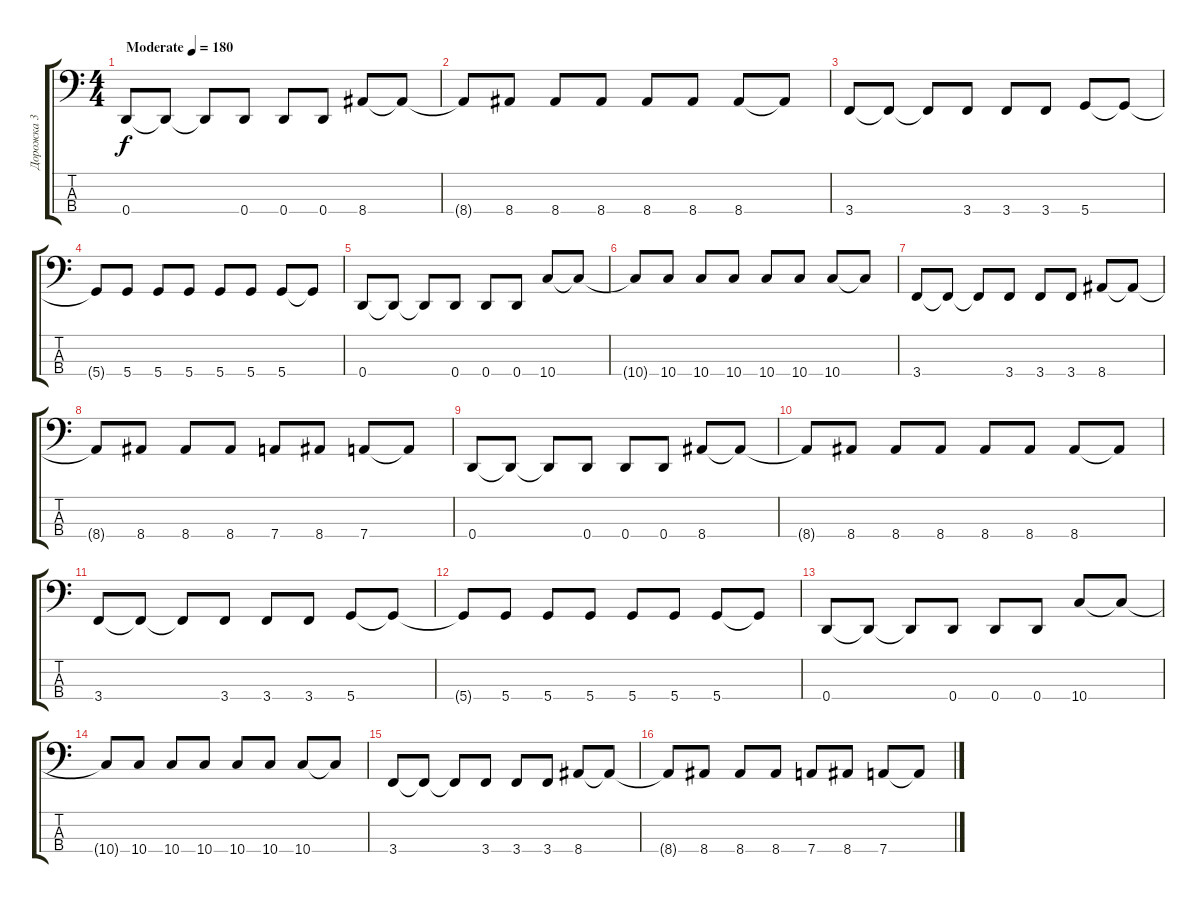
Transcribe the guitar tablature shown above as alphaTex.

\track ("Дорожка 3" "Дорожка 3") {instrument electricbassfinger}
\staff {score tabs}
\tuning (G2 D2 A1 D1) {hide}
\ts (4 4)
\tempo (180 "Moderate")
\clef f4
\ks c
0.4.8{dy f instrument electricbassfinger} 0.4{t}.8 0.4{t}.8 0.4.8 0.4.8 0.4.8 8.4.8 8.4{t}.8 |
8.4{t}.8 8.4.8 8.4.8 8.4.8 8.4.8 8.4.8 8.4.8 8.4{t}.8 |
3.4.8 3.4{t}.8 3.4{t}.8 3.4.8 3.4.8 3.4.8 5.4.8 5.4{t}.8 |
5.4{t}.8 5.4.8 5.4.8 5.4.8 5.4.8 5.4.8 5.4.8 5.4{t}.8 |
0.4.8 0.4{t}.8 0.4{t}.8 0.4.8 0.4.8 0.4.8 10.4.8 10.4{t}.8 |
10.4{t}.8 10.4.8 10.4.8 10.4.8 10.4.8 10.4.8 10.4.8 10.4{t}.8 |
3.4.8 3.4{t}.8 3.4{t}.8 3.4.8 3.4.8 3.4.8 8.4.8 8.4{t}.8 |
8.4{t}.8 8.4.8 8.4.8 8.4.8 7.4.8 8.4.8 7.4.8 7.4{t}.8 |
0.4.8 0.4{t}.8 0.4{t}.8 0.4.8 0.4.8 0.4.8 8.4.8 8.4{t}.8 |
8.4{t}.8 8.4.8 8.4.8 8.4.8 8.4.8 8.4.8 8.4.8 8.4{t}.8 |
3.4.8 3.4{t}.8 3.4{t}.8 3.4.8 3.4.8 3.4.8 5.4.8 5.4{t}.8 |
5.4{t}.8 5.4.8 5.4.8 5.4.8 5.4.8 5.4.8 5.4.8 5.4{t}.8 |
0.4.8 0.4{t}.8 0.4{t}.8 0.4.8 0.4.8 0.4.8 10.4.8 10.4{t}.8 |
10.4{t}.8 10.4.8 10.4.8 10.4.8 10.4.8 10.4.8 10.4.8 10.4{t}.8 |
3.4.8 3.4{t}.8 3.4{t}.8 3.4.8 3.4.8 3.4.8 8.4.8 8.4{t}.8 |
8.4{t}.8 8.4.8 8.4.8 8.4.8 7.4.8 8.4.8 7.4.8 7.4{t}.8
